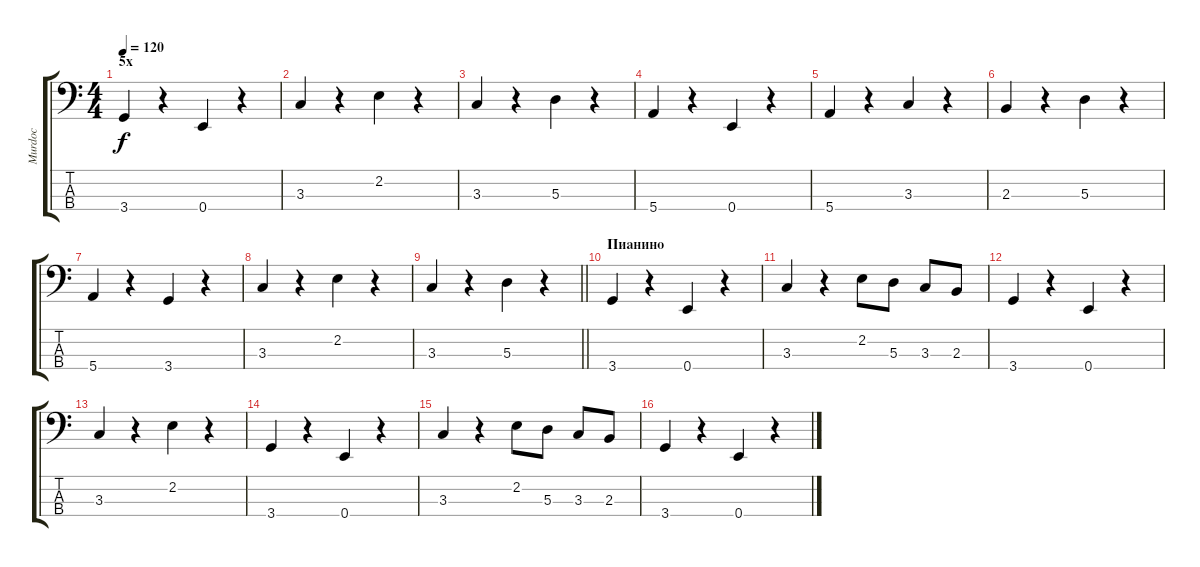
\track ("Murdoc" "Murdoc") {instrument electricbassfinger}
\staff {score tabs}
\tuning (G2 D2 A1 E1) {hide}
\ts (4 4)
\section ("" "5х")
\tempo 120
\clef f4
\ks c
3.4.4{dy f} r.4 0.4.4 r.4 |
3.3.4 r.4 2.2.4 r.4 |
3.3.4 r.4 5.3.4 r.4 |
5.4.4 r.4 0.4.4 r.4 |
5.4.4 r.4 3.3.4 r.4 |
2.3.4 r.4 5.3.4 r.4 |
5.4.4 r.4 3.4.4 r.4 |
3.3.4 r.4 2.2.4 r.4 |
\barLineRight lightlight
3.3.4 r.4 5.3.4 r.4 |
\section ("" "Пианино")
3.4.4 r.4 0.4.4 r.4 |
3.3.4 r.4 2.2.8 5.3.8 3.3.8 2.3.8 |
3.4.4 r.4 0.4.4 r.4 |
3.3.4 r.4 2.2.4 r.4 |
3.4.4 r.4 0.4.4 r.4 |
3.3.4 r.4 2.2.8 5.3.8 3.3.8 2.3.8 |
3.4.4 r.4 0.4.4 r.4
